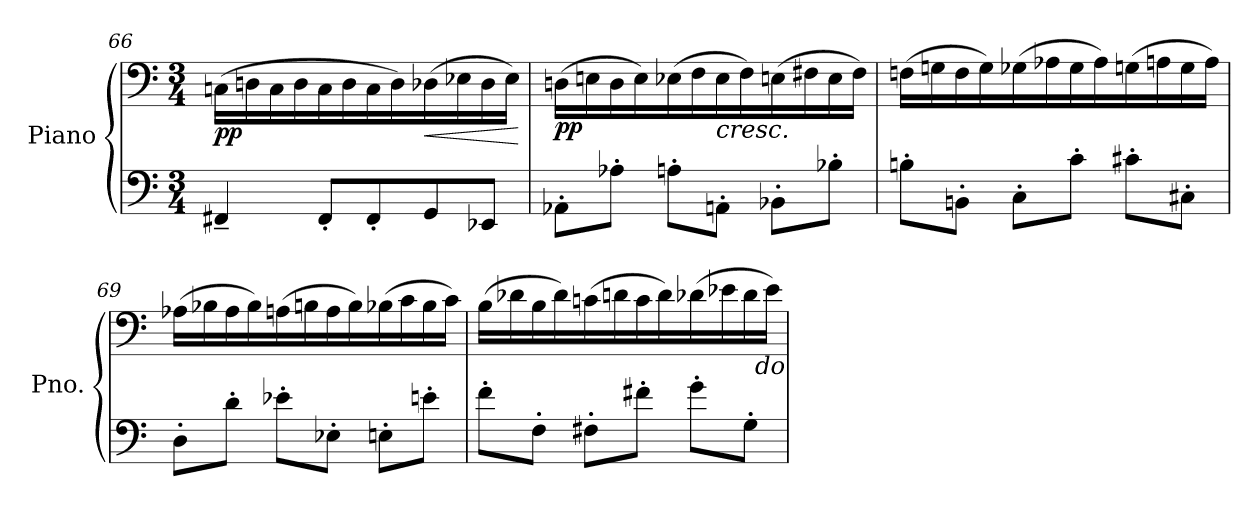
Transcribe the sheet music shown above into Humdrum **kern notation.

**kern	**kern	**dynam
*part1	*part1	*part1
*staff2	*staff1	*staff1/2
*I"Piano	*	*
*I'Pno.	*	*
*clefF4	*clefF4	*
*k[]	*k[]	*
*M3/4	*M3/4	*
=66	=66	=66
!	!	!LO:DY:b
4FF#X~/	(>16Cn\LL	pp
.	16Dn\	.
.	16C\	.
.	16D\	.
8FF#'/L	16C\	.
.	16D\	.
8FF#'/	16C\	.
.	16D\)	.
!	!	!LO:HP:b
8GG/	(>16D-X\	<
.	16E-X\	.
8EE-X/J	16D-\	.
.	16E-\JJ)	.
.	.	[
=67	=67	=67
!	!	!LO:DY:b
8AA-X'\L	(>16Dn\LL	pp
.	16En\	.
8A-X'\J	16D\	.
.	16E\)	.
8An'\L	(>16E-X\	.
.	16F\	.
!	!LO:TX:b:i:t=cresc.	!
8AAn'\J	16E-\	.
.	16F\)	.
8BB-X'\L	(>16En\	.
.	16F#X\	.
8B-X'\J	16E\	.
.	16F#\JJ)	.
!!LO:LB:g=z
=68	=68	=68
8Bn'\L	(>16Fn\LL	.
.	16Gn\	.
8BBn'\J	16F\	.
.	16G\)	.
8C'\L	(>16G-X\	.
.	16A-X\	.
8c'\J	16G-\	.
.	16A-\)	.
8c#X'\L	(>16Gn\	.
.	16An\	.
8C#X'\J	16G\	.
.	16A\JJ)	.
=69	=69	=69
8D'\L	(>16A-X\LL	.
!	!	!LO:DY:b
.	16B-X\	other-dynamics
8d'\J	16A-\	.
.	16B-\)	.
8e-X'\L	(>16An\	.
.	16Bn\	.
8E-X'\J	16A\	.
.	16B\)	.
8En'\L	(>16B-X\	.
.	16c\	.
8en'\J	16B-\	.
.	16c\JJ)	.
=70	=70	=70
8f'\L	(>16B\LL	.
.	16d-X\	.
8F'\J	16B\	.
.	16d-\)	.
8F#X'\L	(>16cn\	.
.	16dn\	.
8f#X'\J	16c\	.
.	16d\)	.
8g'\L	(>16d-X\	.
.	16e-X\	.
8G'\J	16d-\	.
.	16e-\JJ)	.
!	!LO:TX:b:i:t=do	!
=	=	=
*-	*-	*-
